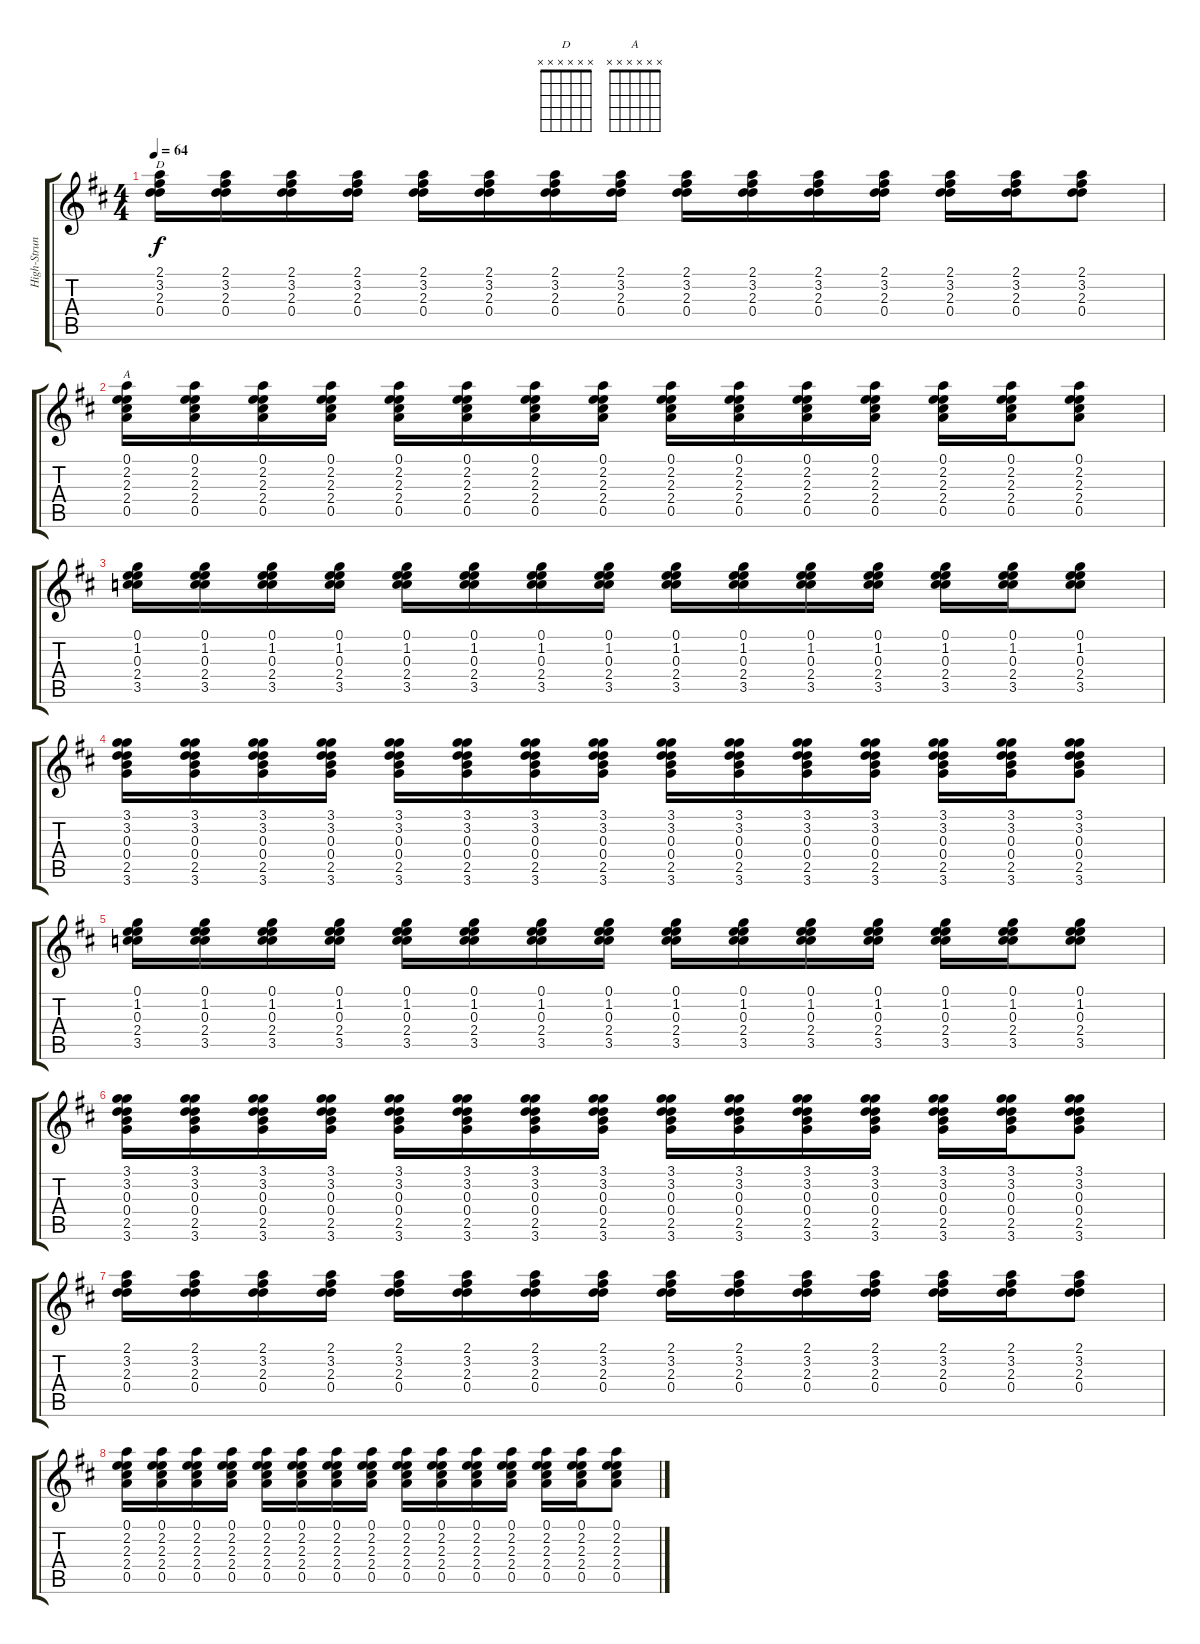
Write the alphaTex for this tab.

\track ("High-Strung Acoustic" "High-Strun") {instrument electricguitarjazz}
\staff {score tabs}
\tuning (E4 B3 G4 D4 A3 E3) {hide}
\chord ("D" x x x x x x)
\chord ("A" x x x x x x)
\ts (4 4)
\tempo 64
\clef g2
\ks d
(2.1 3.2 2.3 0.4).16{ch "D" dy f} (2.1 3.2 2.3 0.4).16 (2.1 3.2 2.3 0.4).16 (2.1 3.2 2.3 0.4).16 (2.1 3.2 2.3 0.4).16 (2.1 3.2 2.3 0.4).16 (2.1 3.2 2.3 0.4).16 (2.1 3.2 2.3 0.4).16 (2.1 3.2 2.3 0.4).16 (2.1 3.2 2.3 0.4).16 (2.1 3.2 2.3 0.4).16 (2.1 3.2 2.3 0.4).16 (2.1 3.2 2.3 0.4).16 (2.1 3.2 2.3 0.4).16 (2.1 3.2 2.3 0.4).8 |
(0.1 2.2 2.3 2.4 0.5).16{ch "A"} (0.1 2.2 2.3 2.4 0.5).16 (0.1 2.2 2.3 2.4 0.5).16 (0.1 2.2 2.3 2.4 0.5).16 (0.1 2.2 2.3 2.4 0.5).16 (0.1 2.2 2.3 2.4 0.5).16 (0.1 2.2 2.3 2.4 0.5).16 (0.1 2.2 2.3 2.4 0.5).16 (0.1 2.2 2.3 2.4 0.5).16 (0.1 2.2 2.3 2.4 0.5).16 (0.1 2.2 2.3 2.4 0.5).16 (0.1 2.2 2.3 2.4 0.5).16 (0.1 2.2 2.3 2.4 0.5).16 (0.1 2.2 2.3 2.4 0.5).16 (0.1 2.2 2.3 2.4 0.5).8 |
(0.1 1.2 0.3 2.4 3.5).16 (0.1 1.2 0.3 2.4 3.5).16 (0.1 1.2 0.3 2.4 3.5).16 (0.1 1.2 0.3 2.4 3.5).16 (0.1 1.2 0.3 2.4 3.5).16 (0.1 1.2 0.3 2.4 3.5).16 (0.1 1.2 0.3 2.4 3.5).16 (0.1 1.2 0.3 2.4 3.5).16 (0.1 1.2 0.3 2.4 3.5).16 (0.1 1.2 0.3 2.4 3.5).16 (0.1 1.2 0.3 2.4 3.5).16 (0.1 1.2 0.3 2.4 3.5).16 (0.1 1.2 0.3 2.4 3.5).16 (0.1 1.2 0.3 2.4 3.5).16 (0.1 1.2 0.3 2.4 3.5).8 |
(3.1 3.2 0.3 0.4 2.5 3.6).16 (3.1 3.2 0.3 0.4 2.5 3.6).16 (3.1 3.2 0.3 0.4 2.5 3.6).16 (3.1 3.2 0.3 0.4 2.5 3.6).16 (3.1 3.2 0.3 0.4 2.5 3.6).16 (3.1 3.2 0.3 0.4 2.5 3.6).16 (3.1 3.2 0.3 0.4 2.5 3.6).16 (3.1 3.2 0.3 0.4 2.5 3.6).16 (3.1 3.2 0.3 0.4 2.5 3.6).16 (3.1 3.2 0.3 0.4 2.5 3.6).16 (3.1 3.2 0.3 0.4 2.5 3.6).16 (3.1 3.2 0.3 0.4 2.5 3.6).16 (3.1 3.2 0.3 0.4 2.5 3.6).16 (3.1 3.2 0.3 0.4 2.5 3.6).16 (3.1 3.2 0.3 0.4 2.5 3.6).8 |
(0.1 1.2 0.3 2.4 3.5).16 (0.1 1.2 0.3 2.4 3.5).16 (0.1 1.2 0.3 2.4 3.5).16 (0.1 1.2 0.3 2.4 3.5).16 (0.1 1.2 0.3 2.4 3.5).16 (0.1 1.2 0.3 2.4 3.5).16 (0.1 1.2 0.3 2.4 3.5).16 (0.1 1.2 0.3 2.4 3.5).16 (0.1 1.2 0.3 2.4 3.5).16 (0.1 1.2 0.3 2.4 3.5).16 (0.1 1.2 0.3 2.4 3.5).16 (0.1 1.2 0.3 2.4 3.5).16 (0.1 1.2 0.3 2.4 3.5).16 (0.1 1.2 0.3 2.4 3.5).16 (0.1 1.2 0.3 2.4 3.5).8 |
(3.1 3.2 0.3 0.4 2.5 3.6).16 (3.1 3.2 0.3 0.4 2.5 3.6).16 (3.1 3.2 0.3 0.4 2.5 3.6).16 (3.1 3.2 0.3 0.4 2.5 3.6).16 (3.1 3.2 0.3 0.4 2.5 3.6).16 (3.1 3.2 0.3 0.4 2.5 3.6).16 (3.1 3.2 0.3 0.4 2.5 3.6).16 (3.1 3.2 0.3 0.4 2.5 3.6).16 (3.1 3.2 0.3 0.4 2.5 3.6).16 (3.1 3.2 0.3 0.4 2.5 3.6).16 (3.1 3.2 0.3 0.4 2.5 3.6).16 (3.1 3.2 0.3 0.4 2.5 3.6).16 (3.1 3.2 0.3 0.4 2.5 3.6).16 (3.1 3.2 0.3 0.4 2.5 3.6).16 (3.1 3.2 0.3 0.4 2.5 3.6).8 |
(2.1 3.2 2.3 0.4).16 (2.1 3.2 2.3 0.4).16 (2.1 3.2 2.3 0.4).16 (2.1 3.2 2.3 0.4).16 (2.1 3.2 2.3 0.4).16 (2.1 3.2 2.3 0.4).16 (2.1 3.2 2.3 0.4).16 (2.1 3.2 2.3 0.4).16 (2.1 3.2 2.3 0.4).16 (2.1 3.2 2.3 0.4).16 (2.1 3.2 2.3 0.4).16 (2.1 3.2 2.3 0.4).16 (2.1 3.2 2.3 0.4).16 (2.1 3.2 2.3 0.4).16 (2.1 3.2 2.3 0.4).8 |
(0.1 2.2 2.3 2.4 0.5).16 (0.1 2.2 2.3 2.4 0.5).16 (0.1 2.2 2.3 2.4 0.5).16 (0.1 2.2 2.3 2.4 0.5).16 (0.1 2.2 2.3 2.4 0.5).16 (0.1 2.2 2.3 2.4 0.5).16 (0.1 2.2 2.3 2.4 0.5).16 (0.1 2.2 2.3 2.4 0.5).16 (0.1 2.2 2.3 2.4 0.5).16 (0.1 2.2 2.3 2.4 0.5).16 (0.1 2.2 2.3 2.4 0.5).16 (0.1 2.2 2.3 2.4 0.5).16 (0.1 2.2 2.3 2.4 0.5).16 (0.1 2.2 2.3 2.4 0.5).16 (0.1 2.2 2.3 2.4 0.5).8
